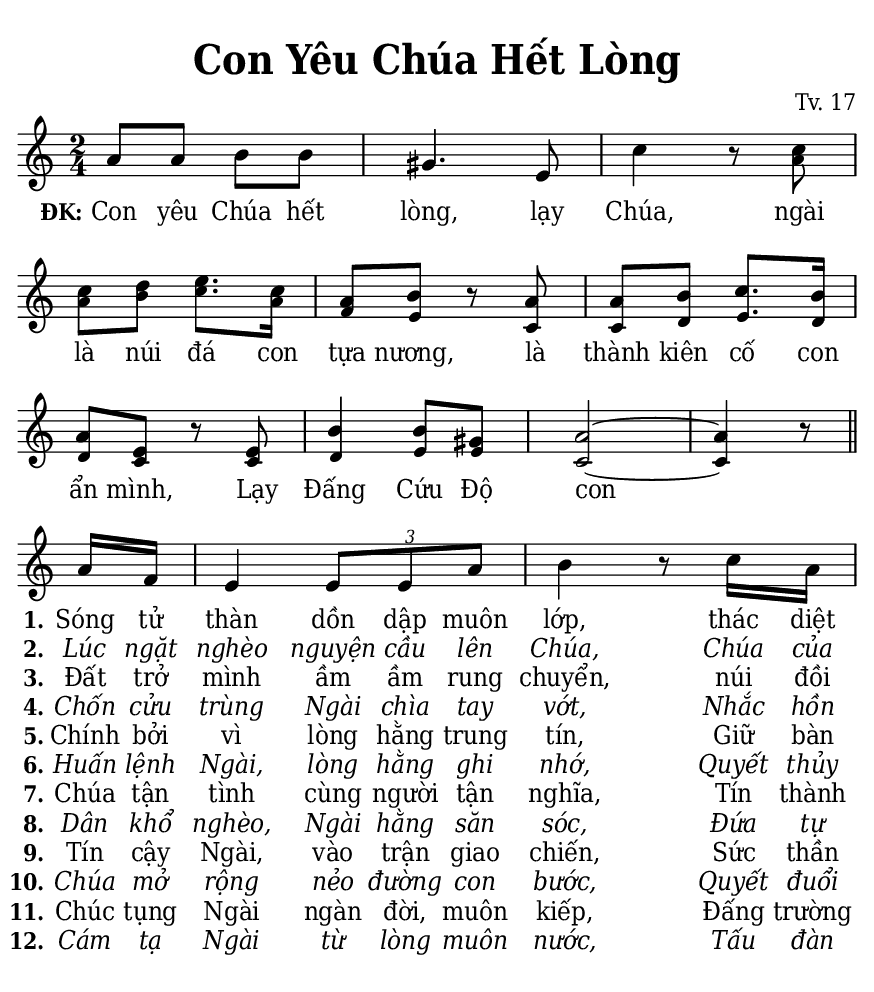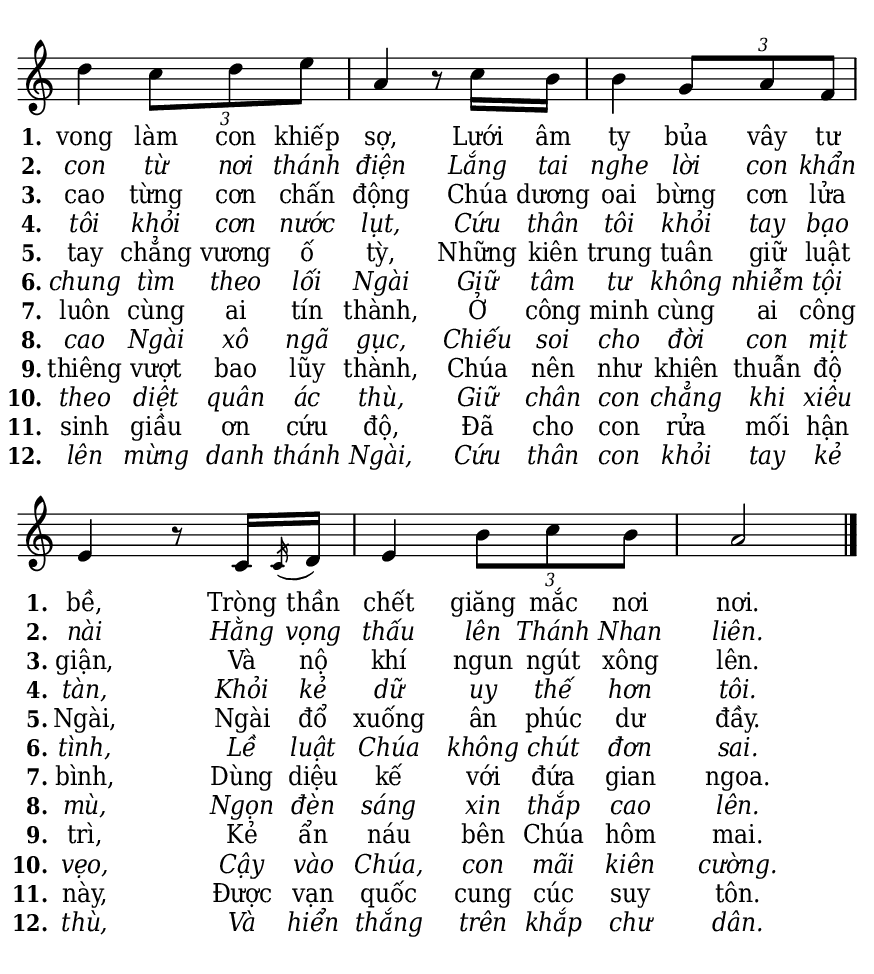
% Cài đặt chung\
\version "2.22.1"
\include "english.ly"

\header {
  title = \markup { \fontsize #1 "Con Yêu Chúa Hết Lòng" }
  composer = "Tv. 17"
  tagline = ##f
}

% Nhạc phiên khúc
nhacPhienKhucSop = \relative c'' {
  \autoPageBreaksOff
  <> \tweak extra-offset #'(-6.5 . -2.2) _\markup { \bold "ĐK:" }
  a8 a b b |
  gs4. e8 |
  c'4 r8 c | \break
  c d e8. c16 |
  a8 b r a |
  a b c8. b16 |
  a8 e r e |
  b'4 b8 gs |
  a2 ~ |
  a4 r8 \bar "||" \break
  
  a16 f |
  e4 \tuplet 3/2 { e8 e a } |
  b4 r8 c16 a |
  
  \pageBreak
  
  d4 \tuplet 3/2 { c8 d e } |
  a,4 r8 c16 b |
  b4 \tuplet 3/2 { g8 a f } |
  e4 r8 c16 \slashedGrace { c16 ( } d) |
  e4 \tuplet 3/2 { b'8 c b } |
  a2 \bar "|."
}

nhacPhienKhucAlto = \relative c'' {
  a8 a b b |
  gs4. e8 |
  c'4 r8 a |
  a b c8. a16 |
  f8 e r c |
  c d e8. d16 |
  d8 c r c |
  d4 e8 e |
  c2 ~ |
  c4 r8
}

% Lời phiên khúc
loiPhienKhucSop = \lyrics {
  %\set stanza = "ĐK:"
  Con yêu Chúa hết lòng,
  lạy Chúa, ngài là núi đá con tựa nương,
  là thành kiên cố con ẩn mình,
  Lạy Đấng Cứu Độ con
  <<
    {
      \set stanza = "1."
      Sóng tử thàn dồn dập muôn lớp,
      thác diệt vong làm con khiếp sợ,
      Lưới âm ty bủa vây tư bề,
      Tròng thần chết giăng mắc nơi nơi.
    }
    \new Lyrics {
	    \set associatedVoice = "beSop"
	    \set stanza = "2."
      \override Lyrics.LyricText.font-shape = #'italic
	    Lúc ngặt nghèo nguyện cầu lên Chúa,
	    Chúa của con từ nơi thánh điện
	    Lắng tai nghe lời con khẩn nài
	    Hằng vọng thấu lên Thánh Nhan liên.
    }
    \new Lyrics {
	    \set associatedVoice = "beSop"
	    \set stanza = "3."
	    Đất trở mình ầm ầm rung chuyển,
	    núi đồi cao từng cơn chấn động
	    Chúa dương oai bừng cơn lửa giận,
	    Và nộ khí ngun ngút xông lên.
    }
    \new Lyrics {
	    \set associatedVoice = "beSop"
	    \set stanza = "4."
      \override Lyrics.LyricText.font-shape = #'italic
	    Chốn cửu trùng Ngài chìa tay vớt,
	    Nhắc hồn tôi khỏi cơn nước lụt,
	    Cứu thân tôi khỏi tay bạo tàn,
	    Khỏi kẻ dữ uy thế hơn tôi.
    }
    \new Lyrics {
	    \set associatedVoice = "beSop"
	    \set stanza = "5."
	    Chính bởi vì lòng hằng trung tín,
	    Giữ bàn tay chẳng vương ố tỳ,
	    Những kiên trung tuân giữ luật Ngài,
	    Ngài đổ xuống ân phúc dư đầy.
    }
    \new Lyrics {
	    \set associatedVoice = "beSop"
	    \set stanza = "6."
      \override Lyrics.LyricText.font-shape = #'italic
	    Huấn lệnh Ngài, lòng hằng ghi nhớ,
	    Quyết thủy chung tìm theo lối Ngài
	    Giữ tâm tư không nhiễm tội tình,
	    Lề luật Chúa không chút đơn sai.
    }
    \new Lyrics {
	    \set associatedVoice = "beSop"
	    \set stanza = "7."
	    Chúa tận tình cùng người tận nghĩa,
	    Tín thành luôn cùng ai tín thành,
	    Ở công minh cùng ai công bình,
	    Dùng diệu kế với đứa gian ngoa.
    }
    \new Lyrics {
	    \set associatedVoice = "beSop"
	    \set stanza = "8."
      \override Lyrics.LyricText.font-shape = #'italic
	    Dân khổ nghèo, Ngài hằng săn sóc,
	    Đứa tự cao Ngài xô ngã gục,
	    Chiếu soi cho đời con mịt mù,
	    Ngọn đèn sáng xin thắp cao lên.
    }
    \new Lyrics {
	    \set associatedVoice = "beSop"
	    \set stanza = "9."
	    Tín cậy Ngài, vào trận giao chiến,
	    Sức thần thiêng vượt bao lũy thành,
	    Chúa nên như khiên thuẫn độ trì,
	    Kẻ ẩn náu bên Chúa hôm mai.
    }
    \new Lyrics {
	    \set associatedVoice = "beSop"
	    \set stanza = "10."
      \override Lyrics.LyricText.font-shape = #'italic
	    Chúa mở rộng nẻo đường con bước,
	    Quyết đuổi theo diệt quân ác thù,
	    Giữ chân con chẳng khi xiêu vẹo,
	    Cậy vào Chúa, con mãi kiên cường.
    }
    \new Lyrics {
	    \set associatedVoice = "beSop"
	    \set stanza = "11."
	    Chúc tụng Ngài ngàn đời, muôn kiếp,
	    Đấng trường sinh giầu ơn cứu độ,
	    Đã cho con rửa mối hận này,
	    Được vạn quốc cung cúc suy tôn.
    }
    \new Lyrics {
	    \set associatedVoice = "beSop"
	    \set stanza = "12."
      \override Lyrics.LyricText.font-shape = #'italic
	    Cám tạ Ngài từ lòng muôn nước,
	    Tấu đàn lên mừng danh thánh Ngài,
	    Cứu thân con khỏi tay kẻ thù,
	    Và hiển thắng trên khắp chư dân.
    }
  >>
}

% Dàn trang
\paper {
  #(set-paper-size "a5")
  top-margin = 10\mm
  bottom-margin = 3\mm
  left-margin = 3\mm
  right-margin = 3\mm
  indent = #0
  #(define fonts
	 (make-pango-font-tree "Deja Vu Serif Condensed"
	 		       "Deja Vu Serif Condensed"
			       "Deja Vu Serif Condensed"
			       (/ 20 20)))
  print-page-number = ##f
  page-count = #2
  ragged-bottom = ##t
  system-system-spacing = #'((basic-distance . 0.1) (padding . 3))
}

TongNhip = {
  \key c \major \time 2/4
  \set Timing.beamExceptions = #'()
  \set Timing.baseMoment = #(ly:make-moment 1/4)
}

% mã nguồn cho những chức năng chưa hỗ trợ trong phiên bản lilypond hiện tại
% cung cấp bởi cộng đồng lilypond khi gửi email đến lilypond-user@gnu.org
% Đổi kích thước nốt cho bè phụ
notBePhu =
#(define-music-function (font-size music) (number? ly:music?)
   (for-some-music
     (lambda (m)
       (if (music-is-of-type? m 'rhythmic-event)
           (begin
             (set! (ly:music-property m 'tweaks)
                   (cons `(font-size . ,font-size)
                         (ly:music-property m 'tweaks)))
             #t)
           #f))
     music)
   music)

% in số phiên khúc trên mỗi dòng
#(define (add-grob-definition grob-name grob-entry)
    (set! all-grob-descriptions
          (cons ((@@ (lily) completize-grob-entry)
                 (cons grob-name grob-entry))
                all-grob-descriptions)))

#(add-grob-definition
   'StanzaNumberSpanner
   `((direction . ,LEFT)
     (font-series . bold)
     (padding . 0.5)
     (side-axis . ,X)
     (stencil . ,ly:text-interface::print)
     (X-offset . ,ly:side-position-interface::x-aligned-side)
     (Y-extent . ,grob::always-Y-extent-from-stencil)
     (meta . ((class . Spanner)
              (interfaces . (font-interface
                             side-position-interface
                             stanza-number-interface
                             text-interface))))))

\layout {
   \context {
     \Global
     \grobdescriptions #all-grob-descriptions
   }
   \context {
     \Score
     \remove Stanza_number_align_engraver
     \consists
       #(lambda (context)
          (let ((texts '())
                (syllables '()))
            (make-engraver
             (acknowledgers
              ((stanza-number-interface engraver grob source-engraver)
                 (set! texts (cons grob texts)))
              ((lyric-syllable-interface engraver grob source-engraver)
                 (set! syllables (cons grob syllables))))
             ((stop-translation-timestep engraver)
                (for-each
                 (lambda (text)
                   (for-each
                    (lambda (syllable)
                      (ly:pointer-group-interface::add-grob text
'side-support-elements syllable))
                    syllables))
                 texts)
                (set! syllables '())))))
   }
   \context {
     \Lyrics
     \remove Stanza_number_engraver
     \consists
       #(lambda (context)
          (let ((text #f)
                (last-stanza #f))
            (make-engraver
             ((process-music engraver)
                (let ((stanza (ly:context-property context 'stanza #f)))
                  (if (and stanza (not (equal? stanza last-stanza)))
                      (let ((column (ly:context-property context
'currentCommandColumn)))
                        (set! last-stanza stanza)
                        (if text
                            (ly:spanner-set-bound! text RIGHT column))

                        (set! text (ly:engraver-make-grob engraver
'StanzaNumberSpanner '()))
                        (ly:grob-set-property! text 'text stanza)
                        (ly:spanner-set-bound! text LEFT column)))))
             ((finalize engraver)
                (if text
                    (let ((column (ly:context-property context
'currentCommandColumn)))
                      (ly:spanner-set-bound! text RIGHT column)))))))
     \override StanzaNumberSpanner.horizon-padding = 10000
   }
}
% kết thúc mã nguồn

\score {
  \new ChoirStaff <<
    \new Staff \with {
        \consists "Merge_rests_engraver"
        printPartCombineTexts = ##f
      }
      <<
      \new Voice \TongNhip \partCombine 
        \nhacPhienKhucSop
        \notBePhu -1 { \nhacPhienKhucAlto }
      \new NullVoice = beSop \nhacPhienKhucSop
      \new Lyrics \lyricsto beSop \loiPhienKhucSop
      >>
  >>
  \layout {
    \override Lyrics.LyricSpace.minimum-distance = #0.8
    \override Score.BarNumber.break-visibility = ##(#f #f #f)
    \override Score.SpacingSpanner.uniform-stretching = ##t
  } 
}
